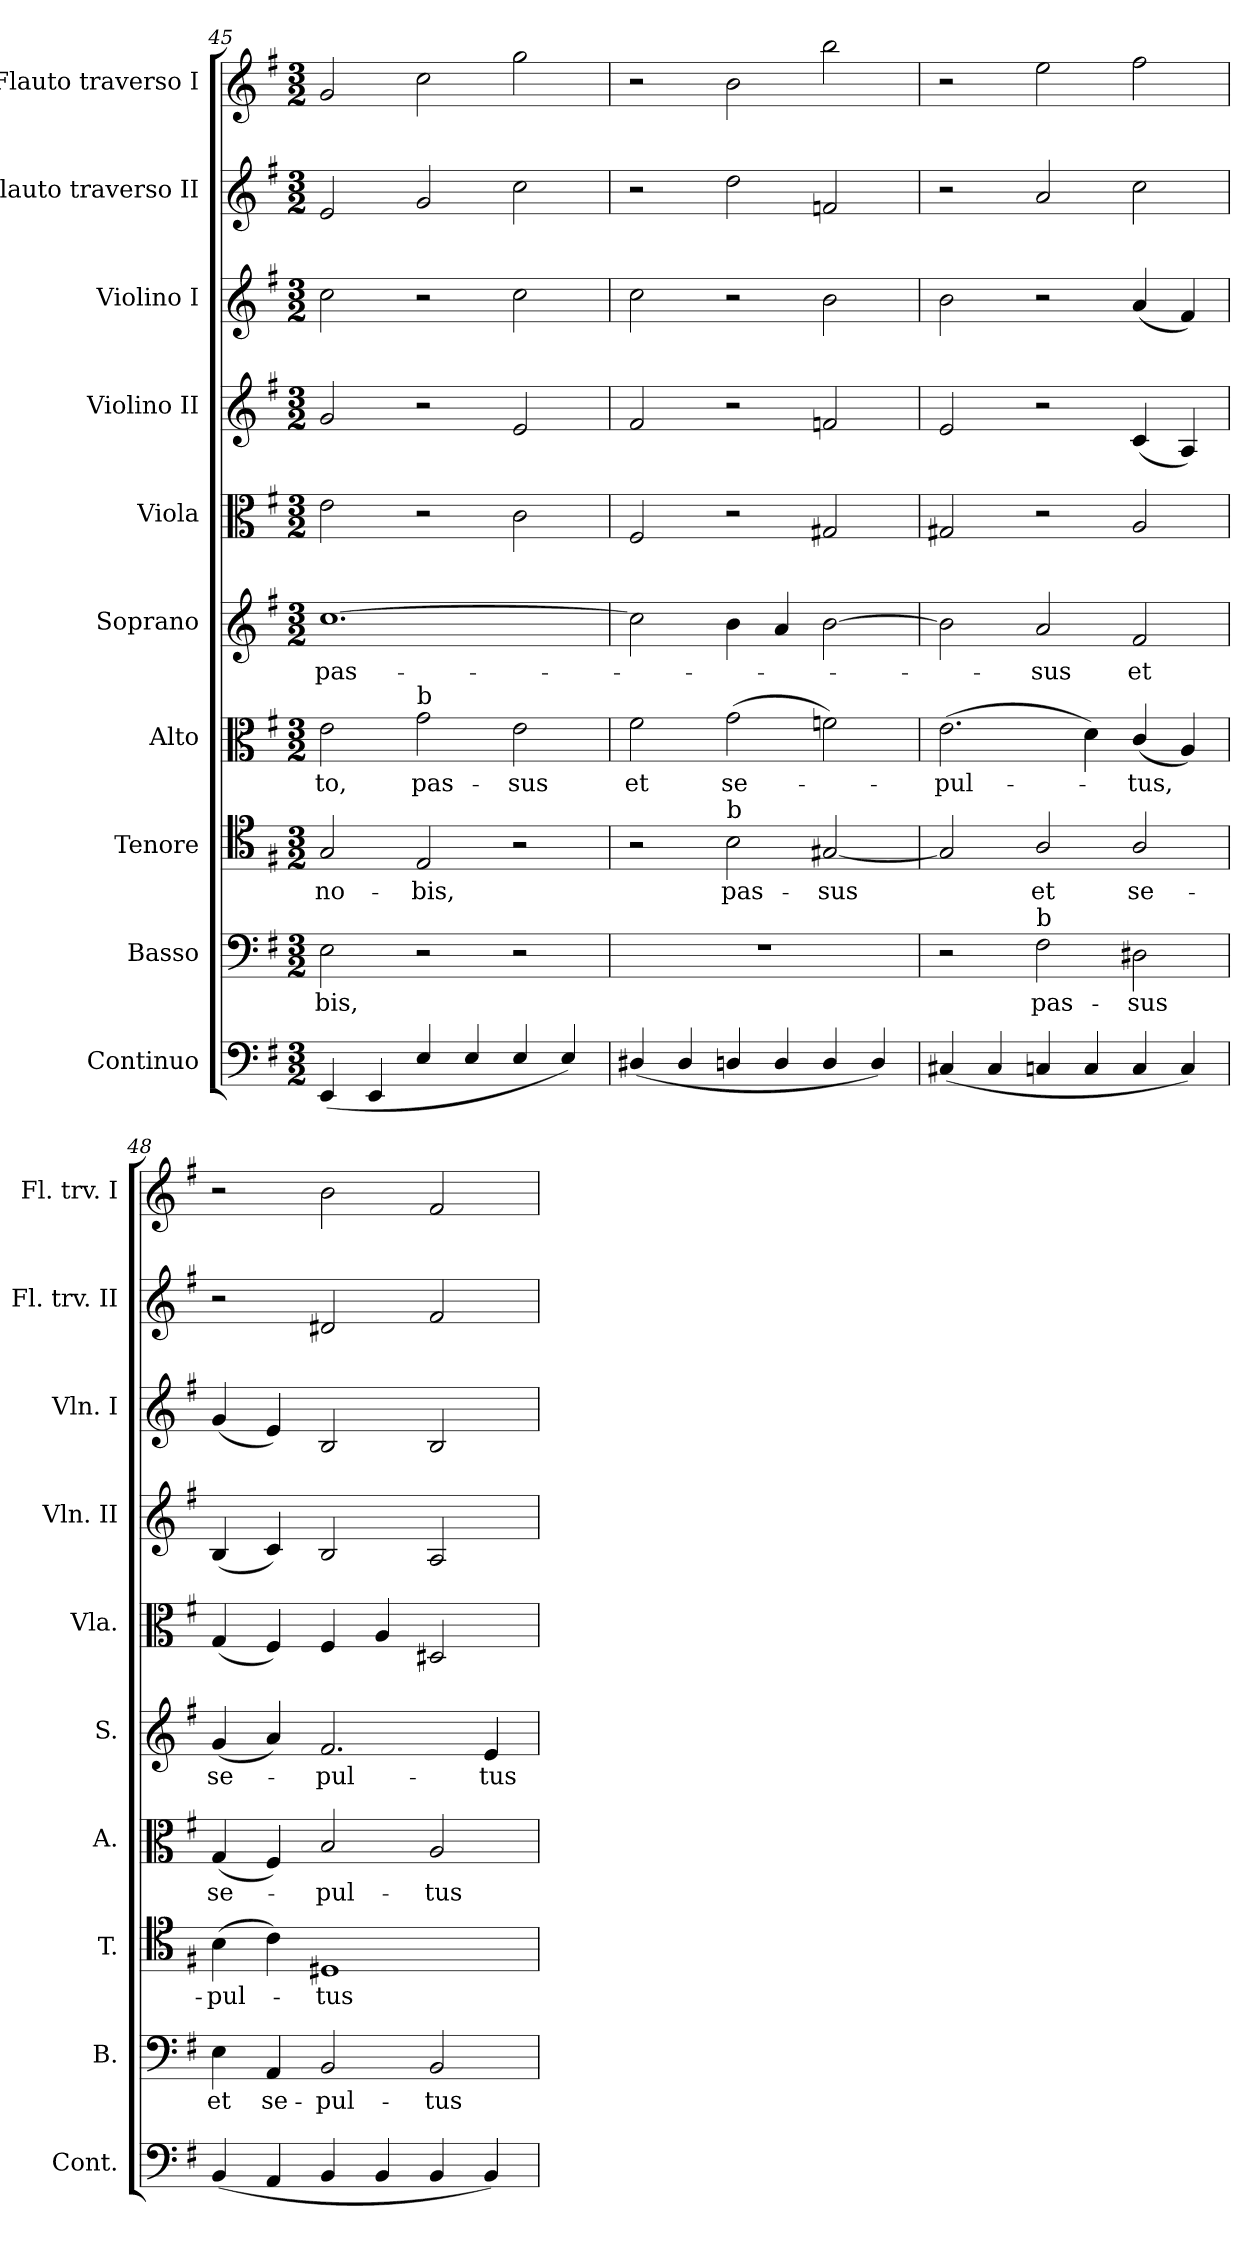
**kern	**kern	**text	**kern	**text	**kern	**text	**kern	**text	**kern	**kern	**kern	**kern	**kern
*part10	*part9	*part9	*part8	*part8	*part7	*part7	*part6	*part6	*part5	*part4	*part3	*part2	*part1
*staff10	*staff9	*staff9	*staff8	*staff8	*staff7	*staff7	*staff6	*staff6	*staff5	*staff4	*staff3	*staff2	*staff1
*I"Continuo	*I"Basso	*	*I"Tenore	*	*I"Alto	*	*I"Soprano	*	*I"Viola	*I"Violino II	*I"Violino I	*I"Flauto traverso II	*I"Flauto traverso I
*I'Cont.	*I'B.	*	*I'T.	*	*I'A.	*	*I'S.	*	*I'Vla.	*I'Vln. II	*I'Vln. I	*I'Fl. trv. II	*I'Fl. trv. I
*clefF4	*clefF4	*	*clefC4	*	*clefC3	*	*clefG2	*	*clefC3	*clefG2	*clefG2	*clefG2	*clefG2
*k[f#]	*k[f#]	*	*k[f#]	*	*k[f#]	*	*k[f#]	*	*k[f#]	*k[f#]	*k[f#]	*k[f#]	*k[f#]
*M3/2	*M3/2	*	*M3/2	*	*M3/2	*	*M3/2	*	*M3/2	*M3/2	*M3/2	*M3/2	*M3/2
=45	=45	=45	=45	=45	=45	=45	=45	=45	=45	=45	=45	=45	=45
(4EE/	2E\	-bis,	2G/	no-	2e\	-to,	[1.cc	pas-	2e\	2g/	2cc\	2e/	2g/
4EE/	.	.	.	.	.	.	.	.	.	.	.	.	.
!	!	!	!	!	!LO:TX:a:t=b	!	!	!	!	!	!	!	!
4E/	2r	.	2E/	-bis,	2g\	pas-	.	.	2r	2r	2r	2g/	2cc\
4E/	.	.	.	.	.	.	.	.	.	.	.	.	.
4E/	2r	.	2r	.	2e\	-sus	.	.	2c\	2e/	2cc\	2cc\	2gg\
4E/)	.	.	.	.	.	.	.	.	.	.	.	.	.
=46	=46	=46	=46	=46	=46	=46	=46	=46	=46	=46	=46	=46	=46
(4D#X/	1.r	.	2r	.	2f#\	et	2cc\]	.	2F#/	2f#/	2cc\	2r	2r
4D#/	.	.	.	.	.	.	.	.	.	.	.	.	.
!	!	!	!LO:TX:a:t=b	!	!	!	!	!	!	!	!	!	!
4Dn/	.	.	2B\	pas-	(2g\	se-	4b\	.	2r	2r	2r	2dd\	2b\
4D/	.	.	.	.	.	.	4a/	.	.	.	.	.	.
4D/	.	.	[2G#X/	-sus	2fn\)	.	[2b\	.	2G#X/	2fn/	2b\	2fn/	2bb\
4D/)	.	.	.	.	.	.	.	.	.	.	.	.	.
=47	=47	=47	=47	=47	=47	=47	=47	=47	=47	=47	=47	=47	=47
(4C#X/	2r	.	2G#/]	.	(2.e\	-pul-	2b\]	.	2G#X/	2e/	2b\	2r	2r
4C#/	.	.	.	.	.	.	.	.	.	.	.	.	.
!	!LO:TX:a:t=b	!	!	!	!	!	!	!	!	!	!	!	!
4Cn/	2F#\	pas-	2A/	et	.	.	2a/	-sus	2r	2r	2r	2a/	2ee\
4C/	.	.	.	.	4d\)	.	.	.	.	.	.	.	.
4C/	2D#X\	-sus	2A/	se-	(4c/	-tus,	2f#/	et	2A/	(4c/	(4a/	2cc\	2ff#\
4C/)	.	.	.	.	4A/)	.	.	.	.	4A/)	4f#/)	.	.
=48	=48	=48	=48	=48	=48	=48	=48	=48	=48	=48	=48	=48	=48
(4BB/	4E\	et	(4B\	-pul-	(4G/	se-	(4g/	se-	(4G/	(4B/	(4g/	2r	2r
4AA/	4AA/	se-	4c\)	.	4F#/)	.	4a/)	.	4F#/)	4c/)	4e/)	.	.
4BB/	2BB/	-pul-	1D#X	-tus	2B/	-pul-	2.f#/	-pul-	4F#/	2B/	2B/	2d#X/	2b\
4BB/	.	.	.	.	.	.	.	.	4A/	.	.	.	.
4BB/	2BB/	-tus	.	.	2A/	-tus	.	.	2D#X/	2A/	2B/	2f#/	2f#/
4BB/)	.	.	.	.	.	.	4e/	-tus	.	.	.	.	.
=	=	=	=	=	=	=	=	=	=	=	=	=	=
*-	*-	*-	*-	*-	*-	*-	*-	*-	*-	*-	*-	*-	*-
